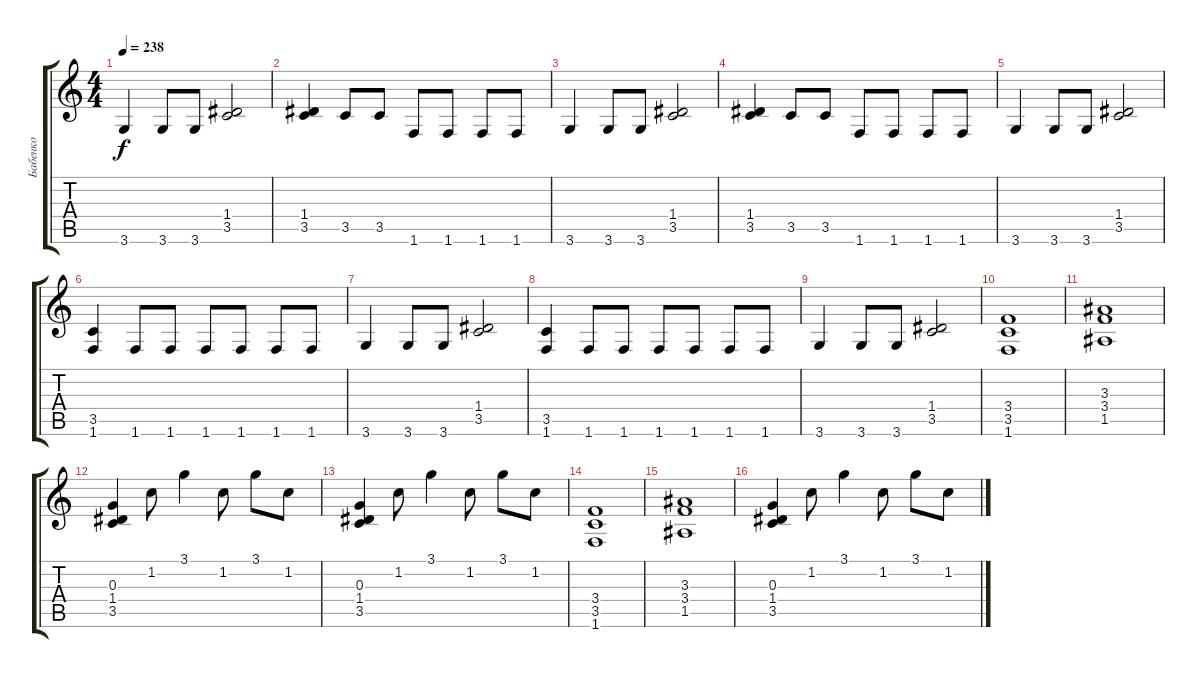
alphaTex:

\track ("Бабенко" "Бабенко") {instrument distortionguitar}
\staff {score tabs}
\tuning (E4 B3 G3 D3 A2 E2) {hide}
\ts (4 4)
\tempo 238
\clef g2
\ks c
3.6.4{dy f} 3.6.8 3.6.8 (1.4 3.5).2 |
(1.4 3.5).4 3.5.8 3.5.8 1.6.8 1.6.8 1.6.8 1.6.8 |
3.6.4 3.6.8 3.6.8 (1.4 3.5).2 |
(1.4 3.5).4 3.5.8 3.5.8 1.6.8 1.6.8 1.6.8 1.6.8 |
3.6.4 3.6.8 3.6.8 (1.4 3.5).2 |
(3.5 1.6).4 1.6.8 1.6.8 1.6.8 1.6.8 1.6.8 1.6.8 |
3.6.4 3.6.8 3.6.8 (1.4 3.5).2 |
(3.5 1.6).4 1.6.8 1.6.8 1.6.8 1.6.8 1.6.8 1.6.8 |
3.6.4 3.6.8 3.6.8 (1.4 3.5).2 |
(3.4 3.5 1.6).1 |
(3.3 3.4 1.5).1 |
(0.3 1.4 3.5).4 1.2.8 3.1.4 1.2.8 3.1.8 1.2.8 |
(0.3 1.4 3.5).4 1.2.8 3.1.4 1.2.8 3.1.8 1.2.8 |
(3.4 3.5 1.6).1 |
(3.3 3.4 1.5).1 |
(0.3 1.4 3.5).4 1.2.8 3.1.4 1.2.8 3.1.8 1.2.8
